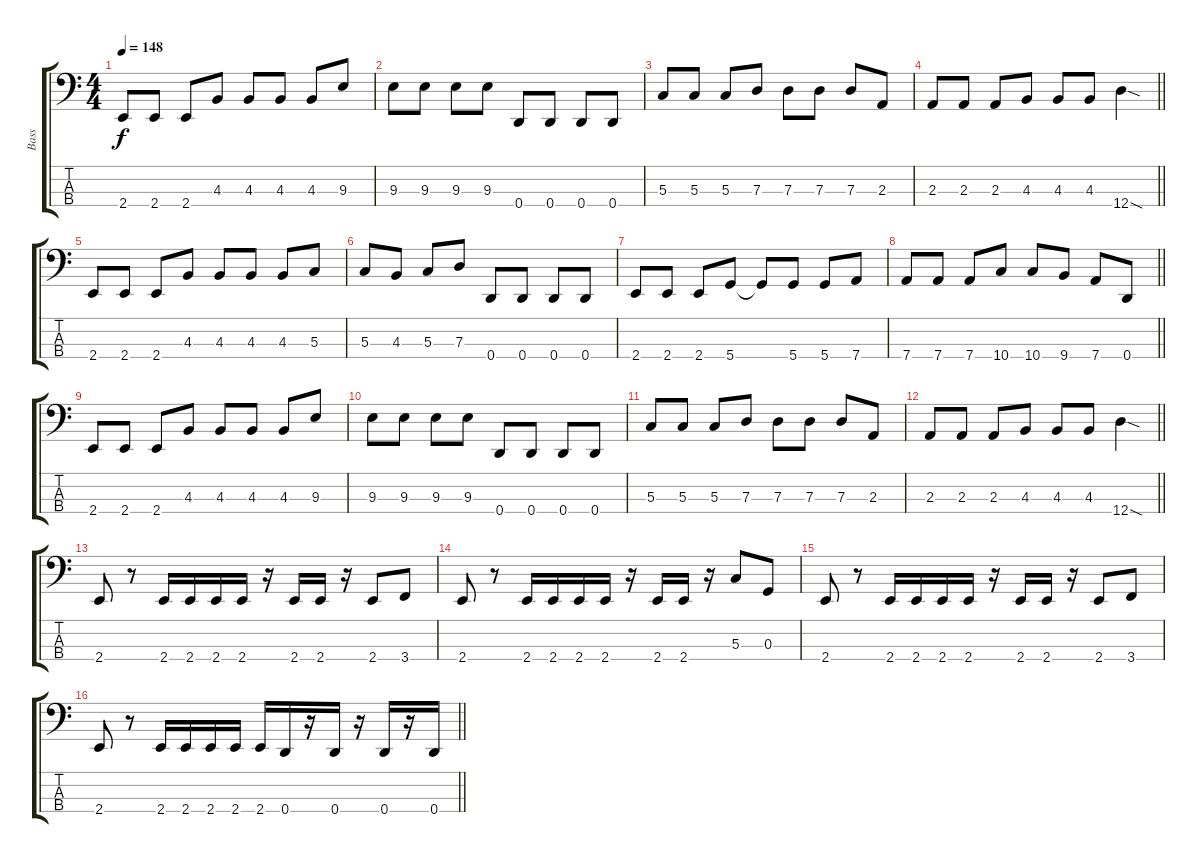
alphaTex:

\track ("Bass" "Bass") {instrument electricbasspick}
\staff {score tabs}
\tuning (F2 C2 G1 D1) {hide}
\ts (4 4)
\tempo 148
\clef f4
\ks c
2.4.8{dy f} 2.4.8 2.4.8 4.3.8 4.3.8 4.3.8 4.3.8 9.3.8 |
9.3.8 9.3.8 9.3.8 9.3.8 0.4.8 0.4.8 0.4.8 0.4.8 |
5.3.8 5.3.8 5.3.8 7.3.8 7.3.8 7.3.8 7.3.8 2.3.8 |
\barLineRight lightlight
2.3.8 2.3.8 2.3.8 4.3.8 4.3.8 4.3.8 12.4{sod}.4 |
2.4.8 2.4.8 2.4.8 4.3.8 4.3.8 4.3.8 4.3.8 5.3.8 |
5.3.8 4.3.8 5.3.8 7.3.8 0.4.8 0.4.8 0.4.8 0.4.8 |
2.4.8 2.4.8 2.4.8 5.4.8 5.4{t}.8 5.4.8 5.4.8 7.4.8 |
\barLineRight lightlight
7.4.8 7.4.8 7.4.8 10.4.8 10.4.8 9.4.8 7.4.8 0.4.8 |
2.4.8 2.4.8 2.4.8 4.3.8 4.3.8 4.3.8 4.3.8 9.3.8 |
9.3.8 9.3.8 9.3.8 9.3.8 0.4.8 0.4.8 0.4.8 0.4.8 |
5.3.8 5.3.8 5.3.8 7.3.8 7.3.8 7.3.8 7.3.8 2.3.8 |
\barLineRight lightlight
2.3.8 2.3.8 2.3.8 4.3.8 4.3.8 4.3.8 12.4{sod}.4 |
2.4.8 r.8 2.4.16 2.4.16 2.4.16 2.4.16 r.16 2.4.16 2.4.16 r.16 2.4.8 3.4.8 |
2.4.8 r.8 2.4.16 2.4.16 2.4.16 2.4.16 r.16 2.4.16 2.4.16 r.16 5.3.8 0.3.8 |
2.4.8 r.8 2.4.16 2.4.16 2.4.16 2.4.16 r.16 2.4.16 2.4.16 r.16 2.4.8 3.4.8 |
\barLineRight lightlight
2.4.8 r.8 2.4.16 2.4.16 2.4.16 2.4.16 2.4.16 0.4.16 r.16 0.4.16 r.16 0.4.16 r.16 0.4.16
